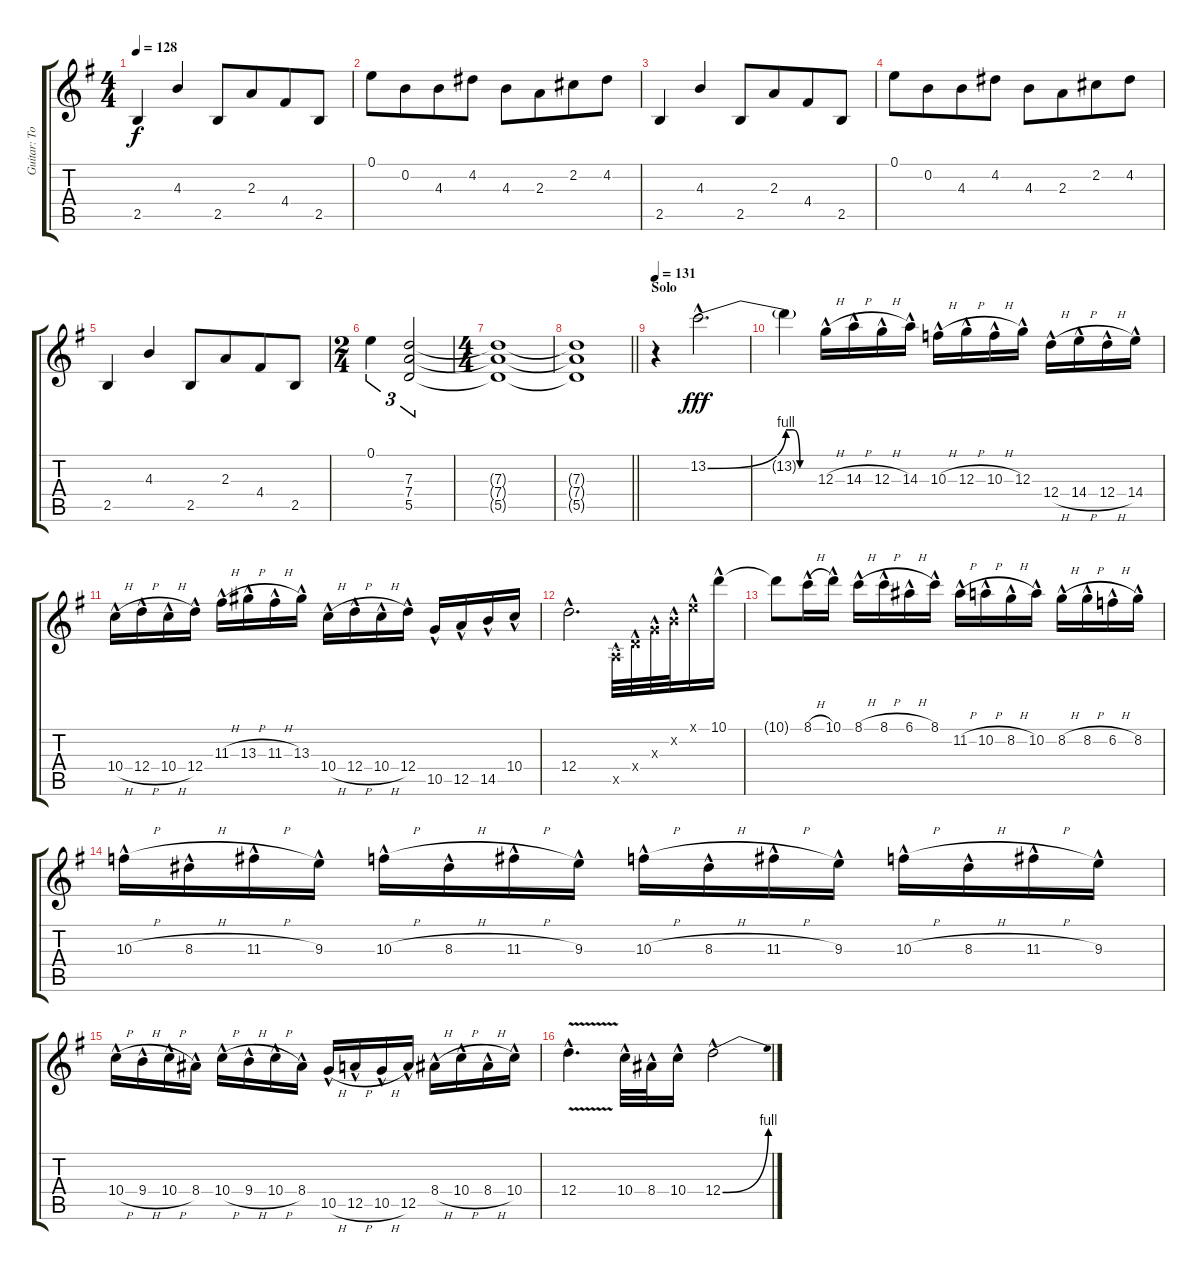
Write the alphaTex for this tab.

\track ("Guitar: Tony" "Guitar: To") {instrument overdrivenguitar}
\staff {score tabs}
\tuning (E4 B3 G3 D3 A2 E2) {hide}
\ts (4 4)
\tempo 128
\clef g2
\ks g
2.5.4{dy f} 4.3.4{beam merge} 2.5.8 2.3.8{beam merge} 4.4.8 2.5.8 |
0.1.8 0.2.8{beam merge} 4.3.8 4.2.8{beam split} 4.3.8 2.3.8{beam merge} 2.2.8 4.2.8 |
2.5.4 4.3.4{beam merge} 2.5.8 2.3.8{beam merge} 4.4.8 2.5.8 |
0.1.8 0.2.8{beam merge} 4.3.8 4.2.8{beam split} 4.3.8 2.3.8{beam merge} 2.2.8 4.2.8 |
2.5.4 4.3.4{beam merge} 2.5.8 2.3.8{beam merge} 4.4.8 2.5.8 |
\ts (2 4)
0.1.4{tu (3 2)} (7.3 7.4 5.5).2{tu (3 2)} |
\ts (4 4)
(7.3{t} 7.4{t} 5.5{t}).1 |
\barLineRight lightlight
(7.3{t} 7.4{t} 5.5{t}).1 |
\section ("" "Solo")
\tempo 131
r.4 13.2{be (bend 0 0 60 4) hac}.2{d dy fff} |
13.2{be (custom 0 4 15 4 30 0 60 0) t}.4 12.3{h hac}.16 14.3{h hac}.16 12.3{h hac}.16 14.3{hac}.16 10.3{h hac}.16 12.3{h hac}.16 10.3{h hac}.16 12.3{hac}.16 12.4{h hac}.16 14.4{h hac}.16 12.4{h hac}.16 14.4{hac}.16 |
10.4{h hac}.16 12.4{h hac}.16 10.4{h hac}.16 12.4{hac}.16 11.3{h hac}.16 13.3{h hac}.16 11.3{h hac}.16 13.3{hac}.16 10.4{h hac}.16 12.4{h hac}.16 10.4{h hac}.16 12.4{hac}.16 10.5{hac}.16 12.5{hac}.16 14.5{hac}.16 10.4{hac}.16 |
12.4{hac}.2{d} 0.5{hac x}.32 0.4{hac x}.32 0.3{hac x}.32 0.2{hac x}.32 0.1{hac x}.16 10.1{hac}.16 |
10.1{t}.8 8.1{h hac}.16 10.1{hac}.16 8.1{h hac}.16 8.1{h hac}.16 6.1{h hac}.16 8.1{hac}.16 11.2{h hac}.16 10.2{h hac}.16 8.2{h hac}.16 10.2{hac}.16 8.2{h hac}.16 8.2{h hac}.16 6.2{h hac}.16 8.2{hac}.16 |
10.3{h hac}.16 8.3{h hac}.16 11.3{h hac}.16 9.3{hac}.16 10.3{h hac}.16 8.3{h hac}.16 11.3{h hac}.16 9.3{hac}.16 10.3{h hac}.16 8.3{h hac}.16 11.3{h hac}.16 9.3{hac}.16 10.3{h hac}.16 8.3{h hac}.16 11.3{h hac}.16 9.3{hac}.16 |
10.4{h hac}.16 9.4{h hac}.16 10.4{h hac}.16 8.4{hac}.16 10.4{h hac}.16 9.4{h hac}.16 10.4{h hac}.16 8.4{hac}.16 10.5{h hac}.16 12.5{h hac}.16 10.5{h hac}.16 12.5{hac}.16 8.4{h hac}.16 10.4{h hac}.16 8.4{h hac}.16 10.4{hac}.16 |
12.4{v hac}.4{d} 10.4{hac}.32 8.4{hac}.32 10.4{hac}.16 12.4{be (bend 0 0 60 4) hac}.2
